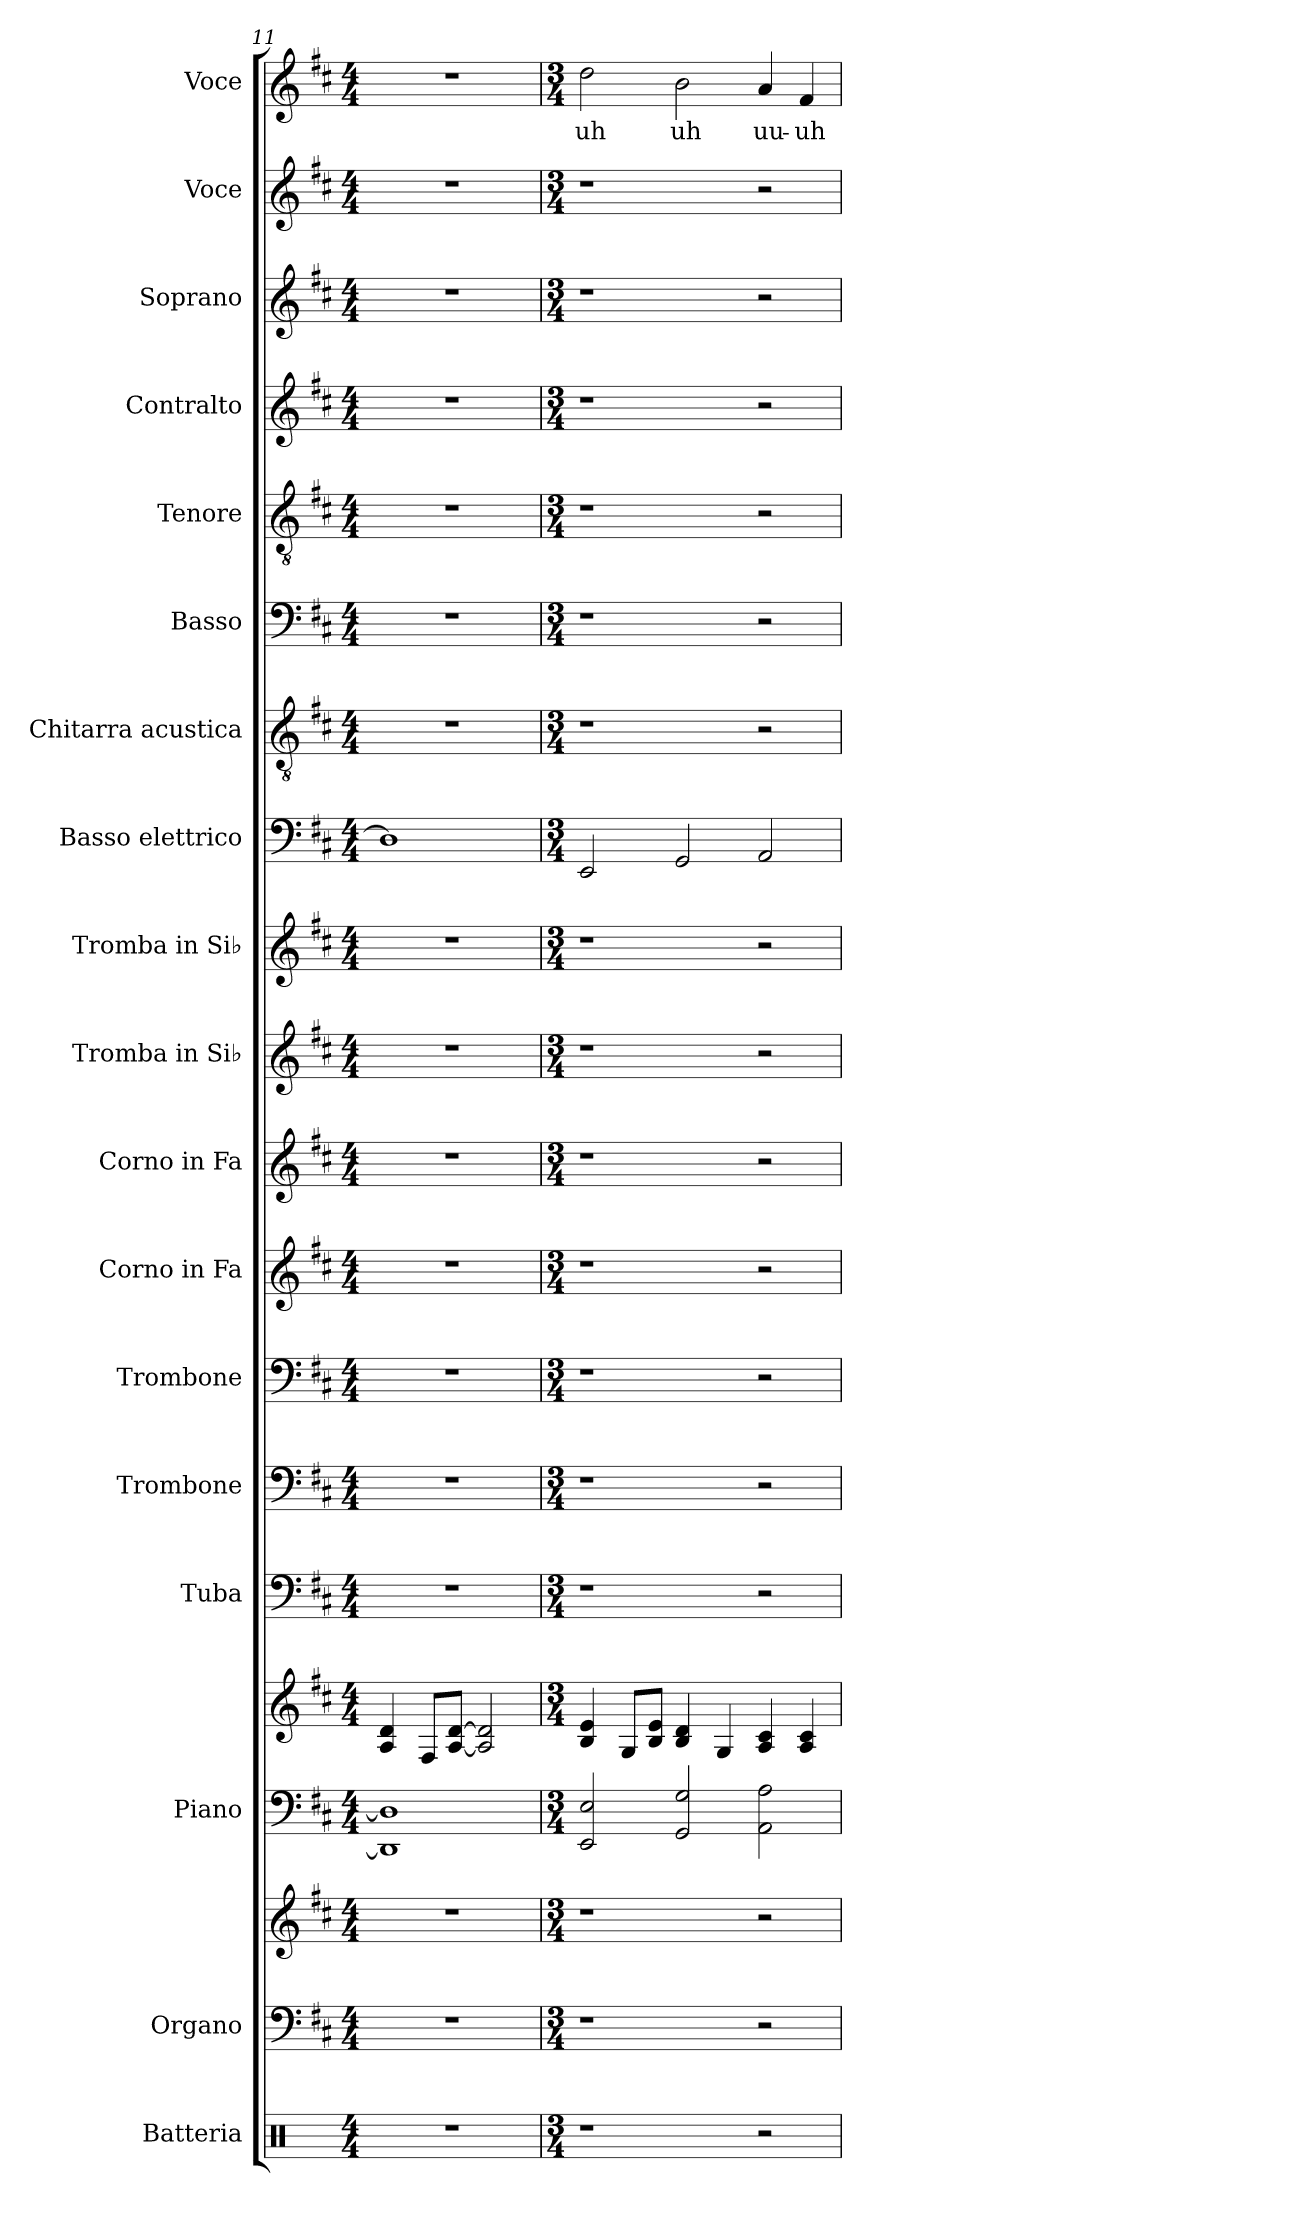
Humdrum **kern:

**kern	**kern	**kern	**kern	**kern	**kern	**kern	**kern	**kern	**kern	**kern	**kern	**kern	**kern	**kern	**kern	**kern	**kern	**kern	**kern	**text
*part18	*part17	*part17	*part16	*part16	*part15	*part14	*part13	*part12	*part11	*part10	*part9	*part8	*part7	*part6	*part5	*part4	*part3	*part2	*part1	*part1
*staff20	*staff19	*staff18	*staff17	*staff16	*staff15	*staff14	*staff13	*staff12	*staff11	*staff10	*staff9	*staff8	*staff7	*staff6	*staff5	*staff4	*staff3	*staff2	*staff1	*staff1
*I"Batteria	*I"Organo	*	*I"Piano	*	*I"Tuba	*I"Trombone	*I"Trombone	*I"Corno in Fa	*I"Corno in Fa	*I"Tromba in Si♭	*I"Tromba in Si♭	*I"Basso elettrico	*I"Chitarra acustica	*I"Basso	*I"Tenore	*I"Contralto	*I"Soprano	*I"Voce	*I"Voce	*
*I'Batt.	*I'Org.	*	*	*	*I'Tba.	*I'Trb.	*I'Trb.	*I'Cor. Fa	*I'Cor. Fa	*I'Tr. Si♭	*I'Tr. Si♭	*I'B. el.	*	*I'B.	*I'T.	*	*I'S.	*I'Vo.	*I'Vo.	*
*clefX	*clefF4	*clefG2	*clefF4	*clefG2	*clefF4	*clefF4	*clefF4	*clefG2	*clefG2	*clefG2	*clefG2	*clefF4	*clefGv2	*clefF4	*clefGv2	*clefG2	*clefG2	*clefG2	*clefG2	*
*	*	*	*	*	*	*	*	*ITrd4c7	*ITrd4c7	*ITrd1c2	*ITrd1c2	*ITrd7c12	*	*	*	*	*	*	*	*
*k[]	*k[f#c#]	*k[f#c#]	*k[f#c#]	*k[f#c#]	*k[f#c#]	*k[f#c#]	*k[f#c#]	*k[f#]	*k[f#]	*k[]	*k[]	*k[f#c#]	*k[f#c#]	*k[f#c#]	*k[f#c#]	*k[f#c#]	*k[f#c#]	*k[f#c#]	*k[f#c#]	*
*M4/4	*M4/4	*M4/4	*M4/4	*M4/4	*M4/4	*M4/4	*M4/4	*M4/4	*M4/4	*M4/4	*M4/4	*M4/4	*M4/4	*M4/4	*M4/4	*M4/4	*M4/4	*M4/4	*M4/4	*
=11	=11	=11	=11	=11	=11	=11	=11	=11	=11	=11	=11	=11	=11	=11	=11	=11	=11	=11	=11	=11
1r	1r	1r	1DD] 1D]	4A/ 4d/	1r	1r	1r	1r	1r	1r	1r	1DD]	1r	1r	1r	1r	1r	1r	1r	.
.	.	.	.	8F#/L	.	.	.	.	.	.	.	.	.	.	.	.	.	.	.	.
.	.	.	.	[8A/ [8d/J	.	.	.	.	.	.	.	.	.	.	.	.	.	.	.	.
.	.	.	.	2A/] 2d/]	.	.	.	.	.	.	.	.	.	.	.	.	.	.	.	.
=12	=12	=12	=12	=12	=12	=12	=12	=12	=12	=12	=12	=12	=12	=12	=12	=12	=12	=12	=12	=12
*M3/4	*M3/4	*M3/4	*M3/4	*M3/4	*M3/4	*M3/4	*M3/4	*M3/4	*M3/4	*M3/4	*M3/4	*M3/4	*M3/4	*M3/4	*M3/4	*M3/4	*M3/4	*M3/4	*M3/4	*
!	!	!	!	!	!	!	!	!	!	!	!	!	!	!	!	!	!	!	!	!LO:LY:b
1r	1r	1r	2EE/ 2E/	4B/ 4e/	1r	1r	1r	1r	1r	1r	1r	2EEE/	1r	1r	1r	1r	1r	1r	2dd\	uh
.	.	.	.	8G/L	.	.	.	.	.	.	.	.	.	.	.	.	.	.	.	.
.	.	.	.	8B/ 8e/J	.	.	.	.	.	.	.	.	.	.	.	.	.	.	.	.
!	!	!	!	!	!	!	!	!	!	!	!	!	!	!	!	!	!	!	!	!LO:LY:b
.	.	.	2GG/ 2G/	4B/ 4d/	.	.	.	.	.	.	.	2GGG/	.	.	.	.	.	.	2b\	uh
.	.	.	.	4G/	.	.	.	.	.	.	.	.	.	.	.	.	.	.	.	.
!	!	!	!	!	!	!	!	!	!	!	!	!	!	!	!	!	!	!	!	!LO:LY:b
2r	2r	2r	2AA\ 2A\	4A/ 4c#/	2r	2r	2r	2r	2r	2r	2r	2AAA/	2r	2r	2r	2r	2r	2r	4a/	uu-
!	!	!	!	!	!	!	!	!	!	!	!	!	!	!	!	!	!	!	!	!LO:LY:b
.	.	.	.	4A/ 4c#/	.	.	.	.	.	.	.	.	.	.	.	.	.	.	4f#/	-uh
=	=	=	=	=	=	=	=	=	=	=	=	=	=	=	=	=	=	=	=	=
*-	*-	*-	*-	*-	*-	*-	*-	*-	*-	*-	*-	*-	*-	*-	*-	*-	*-	*-	*-	*-
